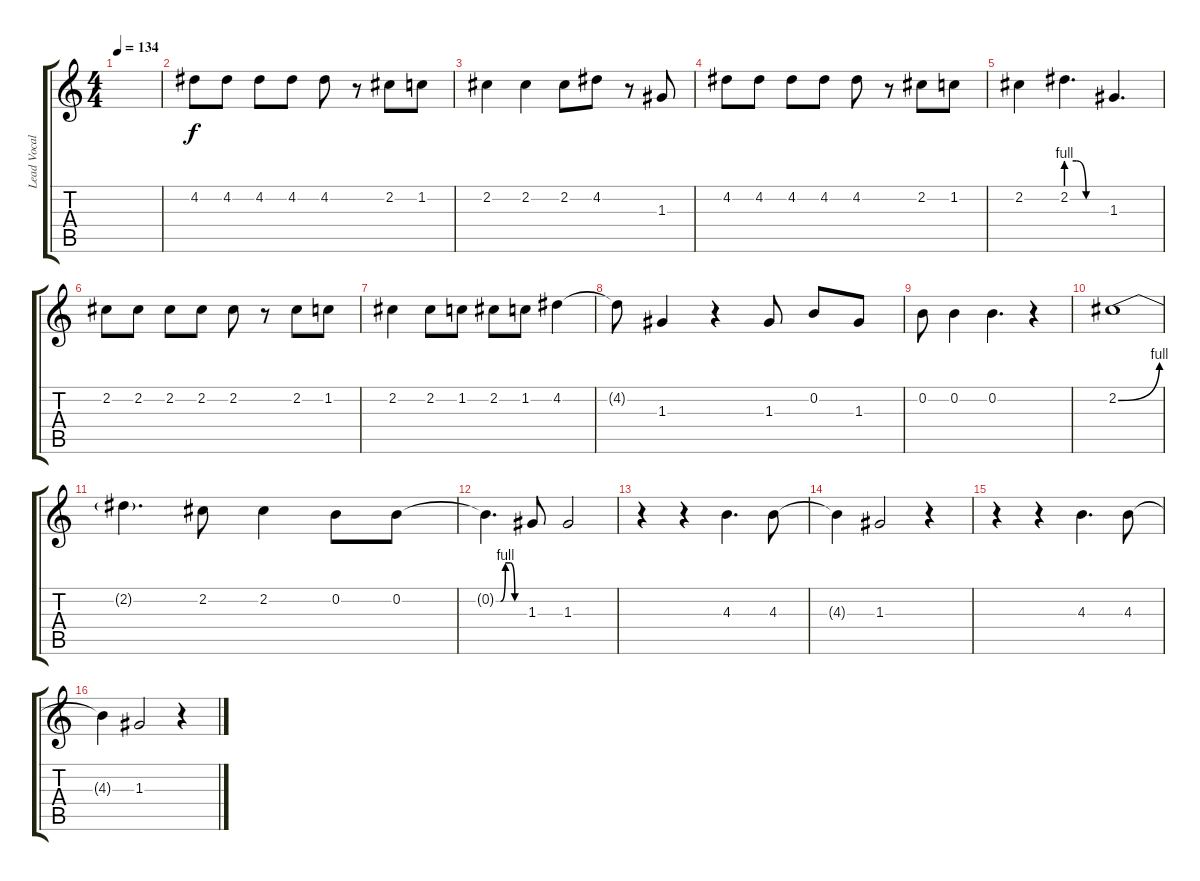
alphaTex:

\track ("Lead Vocal" "Lead Vocal") {instrument synthbass2}
\staff {score tabs}
\tuning (E4 B3 G3 D3 A2 E2) {hide}
\ts (4 4)
\tempo 134
\clef g2
\ks c
|
4.2.8 4.2.8 4.2.8 4.2.8 4.2.8 r.8 2.2.8 1.2.8 |
2.2.4 2.2.4 2.2.8 4.2.8 r.8 1.3.8 |
4.2.8 4.2.8 4.2.8 4.2.8 4.2.8 r.8 2.2.8 1.2.8 |
2.2.4 2.2{be (custom 0 4 15 4 30 0 60 0)}.4{d} 1.3.4{d} |
2.2.8 2.2.8 2.2.8 2.2.8 2.2.8 r.8 2.2.8 1.2.8 |
2.2.4 2.2.8 1.2.8 2.2.8 1.2.8 4.2.4 |
4.2{t}.8 1.3.4 r.4 1.3.8 0.2.8 1.3.8 |
0.2.8 0.2.4 0.2.4{d} r.4{volume 14} |
2.2{be (bend 0 0 60 4)}.1 |
2.2{t}.4{d} 2.2.8 2.2.4 0.2.8 0.2.8 |
0.2{be (custom 0 0 10 0 20 4 30 4 40 0 60 0) t}.4{d} 1.3.8 1.3.2 |
r.4 r.4 4.3.4{d} 4.3.8 |
4.3{t}.4 1.3.2 r.4 |
r.4 r.4 4.3.4{d} 4.3.8 |
4.3{t}.4 1.3.2 r.4
